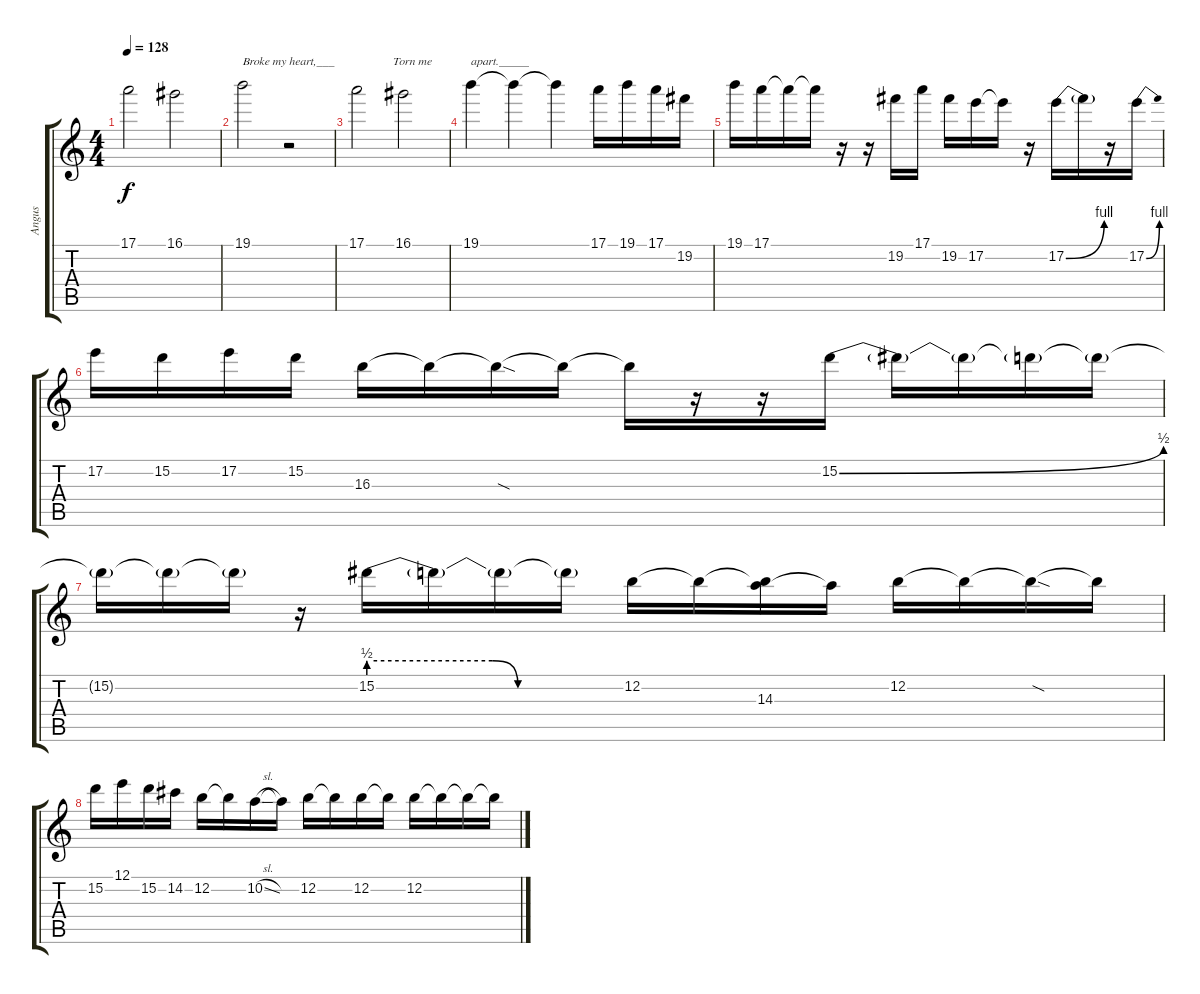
\track ("Angus" "Angus") {instrument overdrivenguitar}
\staff {score tabs}
\tuning (E4 B3 G3 D3 A2 E2) {hide}
\ts (4 4)
\tempo 128
\clef g2
\ks c
17.1.2{dy f} 16.1.2 |
19.1.2{txt "Broke my heart,___"} r.2 |
17.1.2{txt "            Torn me"} 16.1.2 |
19.1.4{txt "apart._____"} 19.1{t}.4 19.1{t}.4 17.1.16 19.1.16 17.1.16 19.2.16 |
19.1.16 17.1.16 17.1{t}.16 17.1{t}.16 r.16 r.16 19.2.16 17.1.16 19.2.16 17.2.16 17.2{t}.16 r.16 17.2{be (bend 0 0 60 4)}.16 17.2{t}.16 r.16 17.2{be (bend 0 0 60 4)}.16 |
17.2.16 15.2.16 17.2.16 15.2.16 16.3.16 16.3{t}.16 16.3{sod t}.16 16.3{t}.16 16.3{t}.16 r.16 r.16 15.2{be (bend 0 0 60 2)}.16 15.2{t}.16 15.2{t}.16 15.2{t}.16 15.2{t}.16 |
15.2{t}.16 15.2{t}.16 15.2{t}.16 r.16 15.2{be (custom 0 2 29 2 35 0 60 0)}.16 15.2{t}.16 15.2{t}.16 15.2{t}.16 12.2.16 12.2{t}.16 (12.2{t} 14.3).16 14.3{t}.16 12.2.16 12.2{t}.16 12.2{sod t}.16 12.2{t}.16 |
15.2.16 12.1.16 15.2.16 14.2.16 12.2.16 12.2{t}.16 10.2{sl}.16 10.2{t}.16 12.2.16 12.2{t}.16 12.2.16 12.2{t}.16 12.2.16 12.2{t}.16 12.2{t}.16 12.2{t}.16
